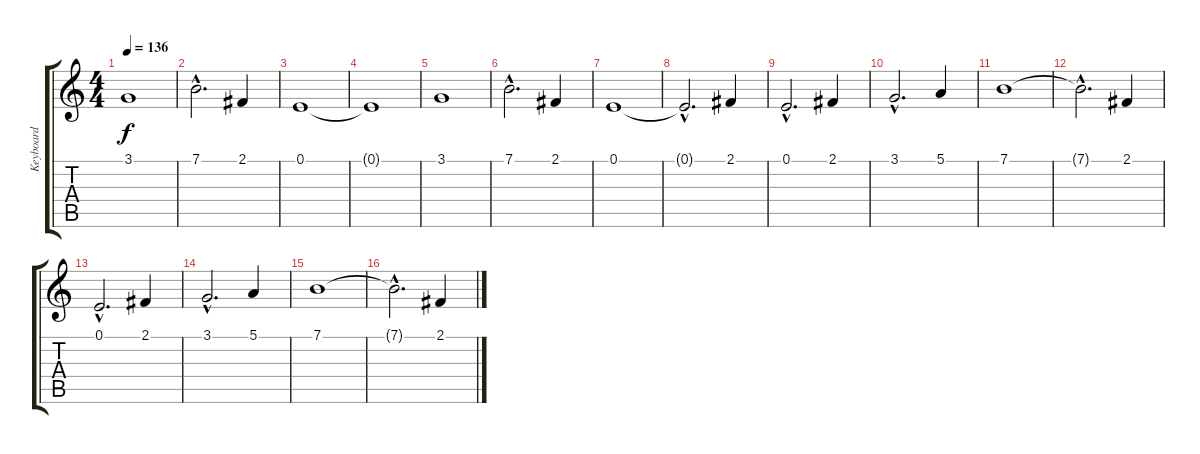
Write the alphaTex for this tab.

\track ("Keyboard" "Keyboard") {instrument pad2warm}
\staff {score tabs}
\tuning (E4 B3 G3 D3 A2 E2) {hide}
\ts (4 4)
\tempo 136
\clef g2
\ks c
3.1.1{dy f} |
7.1{hac}.2{d} 2.1.4 |
0.1.1 |
0.1{t}.1 |
3.1.1 |
7.1{hac}.2{d} 2.1.4 |
0.1.1 |
0.1{hac t}.2{d} 2.1.4 |
0.1{hac}.2{d} 2.1.4 |
3.1{hac}.2{d} 5.1.4 |
7.1.1 |
7.1{hac t}.2{d} 2.1.4 |
0.1{hac}.2{d} 2.1.4 |
3.1{hac}.2{d} 5.1.4 |
7.1.1 |
7.1{hac t}.2{d} 2.1.4
